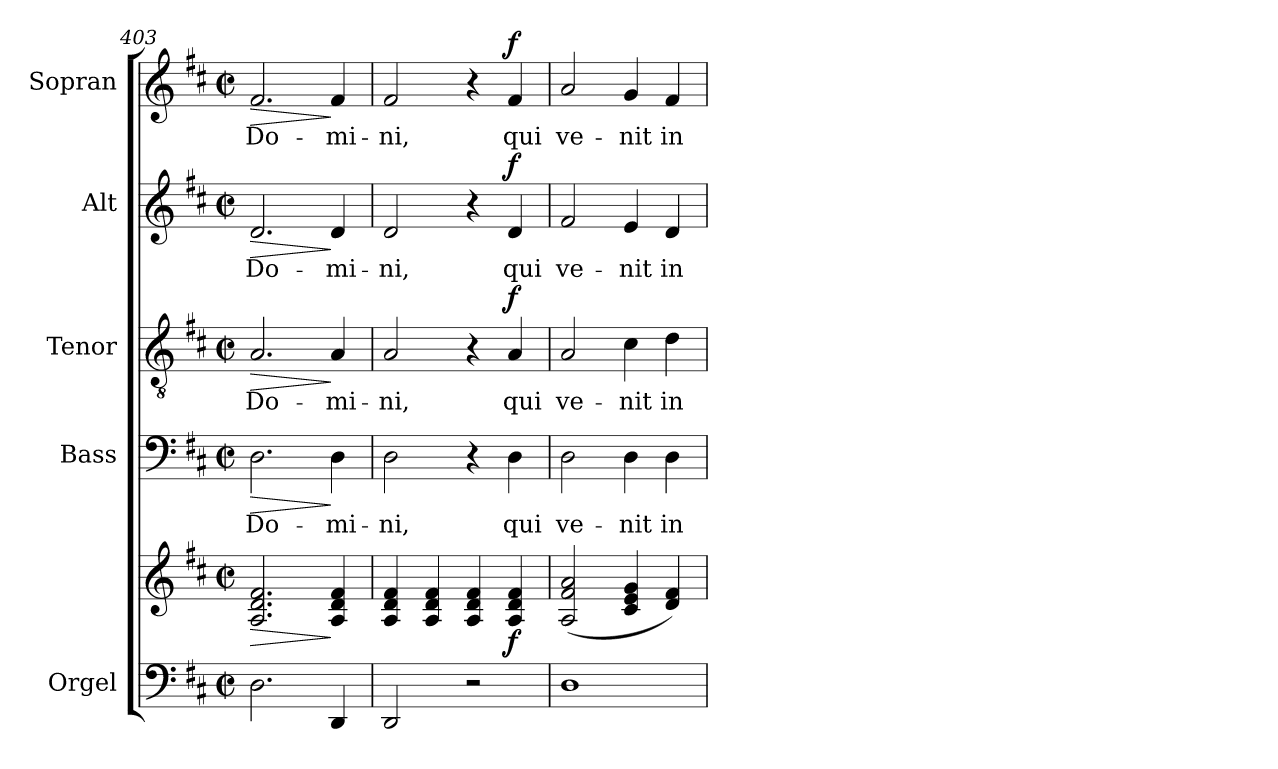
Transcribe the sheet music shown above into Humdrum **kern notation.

**kern	**kern	**dynam	**kern	**text	**dynam	**kern	**text	**dynam	**kern	**text	**dynam	**kern	**text	**dynam
*part5	*part5	*part5	*part4	*part4	*part4	*part3	*part3	*part3	*part2	*part2	*part2	*part1	*part1	*part1
*staff6	*staff5	*staff5/6	*staff4	*staff4	*staff4	*staff3	*staff3	*staff3	*staff2	*staff2	*staff2	*staff1	*staff1	*staff1
*I"Orgel	*	*	*I"Bass	*	*	*I"Tenor	*	*	*I"Alt	*	*	*I"Sopran	*	*
*I'Org.	*	*	*I'B.	*	*	*I'T.	*	*	*I'A.	*	*	*I'S.	*	*
*clefF4	*clefG2	*	*clefF4	*	*	*clefGv2	*	*	*clefG2	*	*	*clefG2	*	*
*k[f#c#]	*k[f#c#]	*	*k[f#c#]	*	*	*k[f#c#]	*	*	*k[f#c#]	*	*	*k[f#c#]	*	*
*D:	*D:	*	*D:	*	*	*D:	*	*	*D:	*	*	*D:	*	*
*M2/2	*M2/2	*	*M2/2	*	*	*M2/2	*	*	*M2/2	*	*	*M2/2	*	*
*met(c|)	*met(c|)	*	*met(c|)	*	*	*met(c|)	*	*	*met(c|)	*	*	*met(c|)	*	*
=403	=403	=403	=403	=403	=403	=403	=403	=403	=403	=403	=403	=403	=403	=403
!	!	!LO:HP:b	!	!LO:LY:b	!LO:HP:b	!	!LO:LY:b	!LO:HP:b	!	!LO:LY:b	!LO:HP:b	!	!LO:LY:b	!LO:HP:b
2.D\	2.A/ 2.d/ 2.f#/	>	2.D\	Do-	>	2.A/	Do-	>	2.d/	Do-	>	2.f#/	Do-	>
!	!	!	!	!LO:LY:b	!	!	!LO:LY:b	!	!	!LO:LY:b	!	!	!LO:LY:b	!
4DD/	4A/ 4d/ 4f#/	]	4D\	-mi-	]	4A/	-mi-	]	4d/	-mi-	]	4f#/	-mi-	]
=404	=404	=404	=404	=404	=404	=404	=404	=404	=404	=404	=404	=404	=404	=404
!	!	!	!	!LO:LY:b	!	!	!LO:LY:b	!	!	!LO:LY:b	!	!	!LO:LY:b	!
2DD/	4A/ 4d/ 4f#/	.	2D\	-ni,	.	2A/	-ni,	.	2d/	-ni,	.	2f#/	-ni,	.
.	4A/ 4d/ 4f#/	.	.	.	.	.	.	.	.	.	.	.	.	.
2r	4A/ 4d/ 4f#/	.	4r	.	.	4r	.	.	4r	.	.	4r	.	.
!	!	!LO:DY:b	!	!LO:LY:b	!	!	!LO:LY:b	!LO:DY:a	!	!LO:LY:b	!LO:DY:a	!	!LO:LY:b	!LO:DY:a
.	4A/ 4d/ 4f#/	f	4D\	qui	.	4A/	qui	f	4d/	qui	f	4f#/	qui	f
=405	=405	=405	=405	=405	=405	=405	=405	=405	=405	=405	=405	=405	=405	=405
!	!	!	!	!LO:LY:b	!	!	!LO:LY:b	!	!	!LO:LY:b	!	!	!LO:LY:b	!
1D	(<2A/ 2f#/ 2a/	.	2D\	ve-	.	2A/	ve-	.	2f#/	ve-	.	2a/	ve-	.
!	!	!	!	!LO:LY:b	!	!	!LO:LY:b	!	!	!LO:LY:b	!	!	!LO:LY:b	!
.	4c#/ 4e/ 4g/	.	4D\	-nit	.	4c#\	-nit	.	4e/	-nit	.	4g/	-nit	.
!	!	!	!	!LO:LY:b	!	!	!LO:LY:b	!	!	!LO:LY:b	!	!	!LO:LY:b	!
.	4d/ 4f#/)	.	4D\	in	.	4d\	in	.	4d/	in	.	4f#/	in	.
=	=	=	=	=	=	=	=	=	=	=	=	=	=	=
*-	*-	*-	*-	*-	*-	*-	*-	*-	*-	*-	*-	*-	*-	*-
